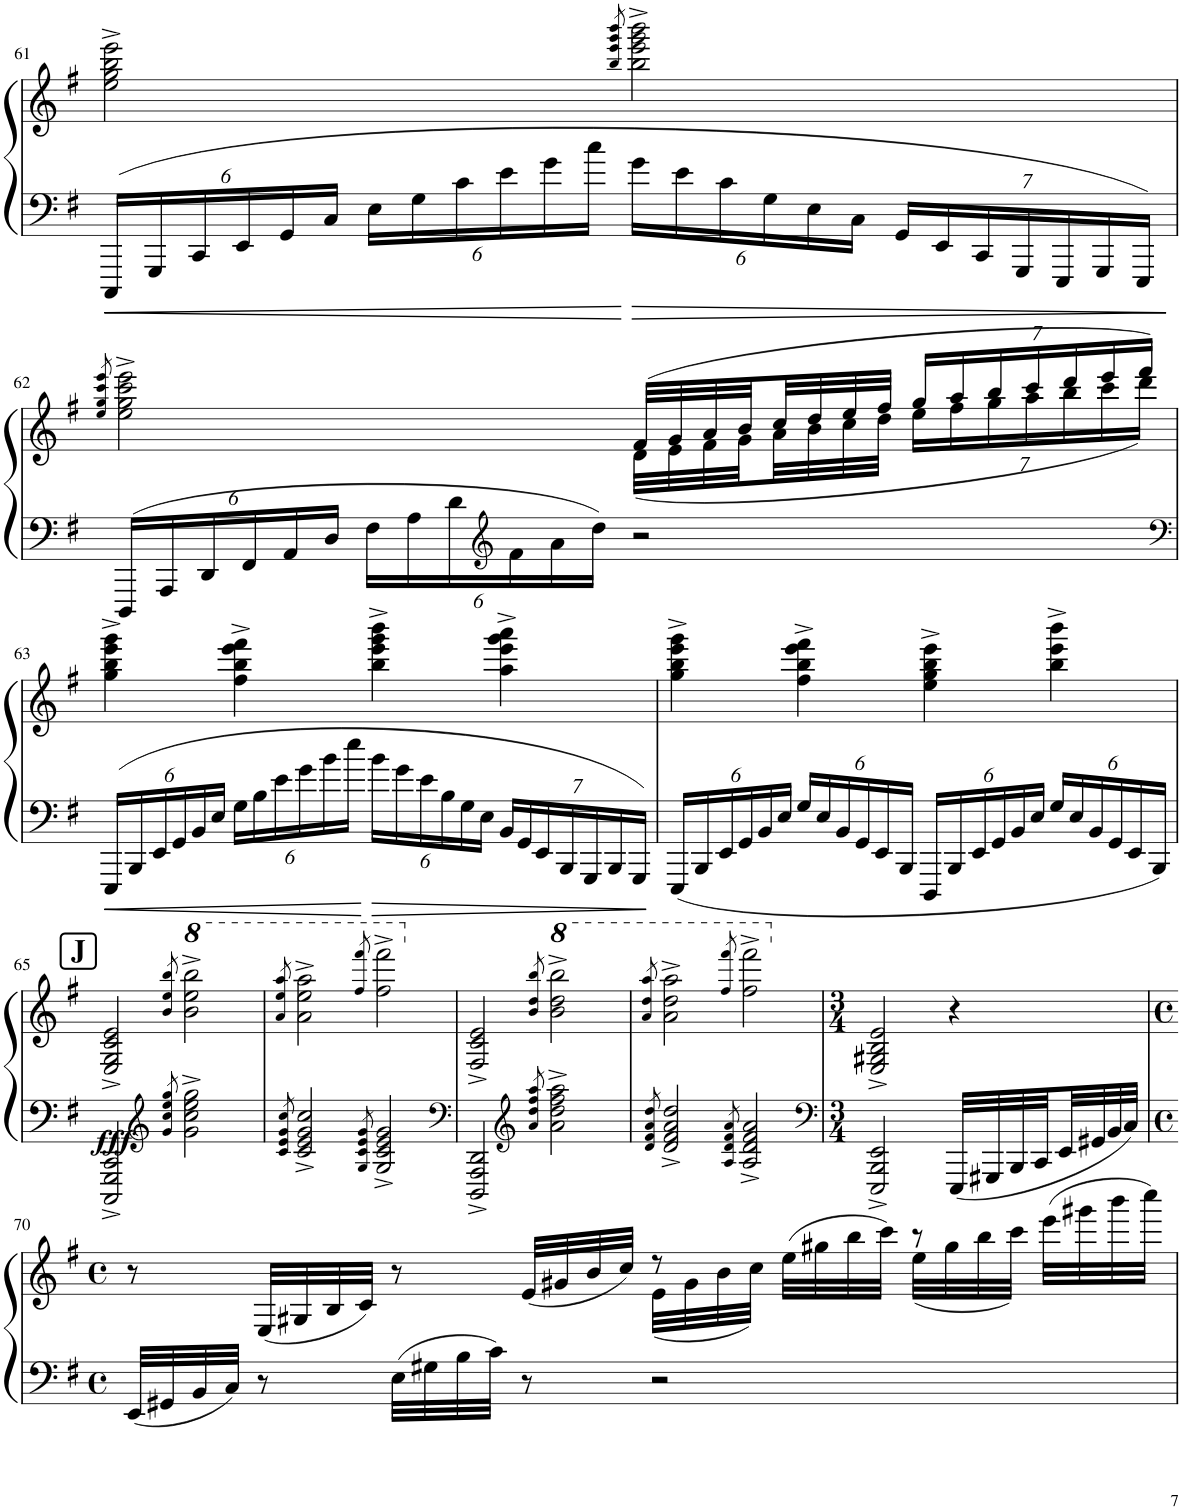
**kern	**kern	**dynam
*part1	*part1	*part1
*staff2	*staff1	*staff1/2
*I"Piano	*	*
*I'Pno.	*	*
!!LO:PB:g=z
*clefF4	*clefG2	*
*k[f#]	*k[f#]	*
*M4/4	*M4/4	*
*met(c)	*met(c)	*
*Xbrackettup	*	*
=61	=61	=61
24CCC/LL	2ee\^ 2gg\^ 2bb\^ 2eee\^	.
24GGG/	.	.
24CC/	.	.
24EE/	.	.
24GG/	.	.
24C/JJ	.	.
24E\LL	.	.
24G\	.	.
24c\	.	.
24e\	.	.
24g\	.	.
24cc\JJ	.	.
.	8qbb/ 8qeee/ 8qggg/ 8qbbb/	.
24g\LL	2bb\^ 2eee\^ 2ggg\^ 2bbb\^	.
24e\	.	.
24c\	.	.
24G\	.	.
24E\	.	.
24C\JJ	.	.
28GG/LL	.	.
28EE/	.	.
28CC/	.	.
28GGG/	.	.
28EEE/	.	.
28GGG/	.	.
28EEE/JJ	.	.
!!LO:LB:g=z
=62	=62	=62
.	8qee/ 8qgg/ 8qccc/ 8qeee/	.
*	*^	*
24DDD/LL	2ee\^ 2gg\^ 2ccc\^ 2eee\^	2ryy	.
24AAA/	.	.	.
24DD/	.	.	.
24FF#/	.	.	.
24AA/	.	.	.
24D/JJ	.	.	.
24F#\LL	.	.	.
24A\	.	.	.
24d\	.	.	.
*clefG2	*	*	*
24f#\	.	.	.
24a\	.	.	.
24dd\JJ	.	.	.
2r	(32f#/LLL	(32d\LLL	.
.	32g/	32e\	.
.	32a/	32f#\	.
.	32b/	32g\	.
.	32cc/	32a\	.
.	32dd/	32b\	.
.	32ee/	32cc\	.
.	32ff#/JJJ	32dd\JJJ	.
*	*Xbrackettup	*	*
.	28gg/LL	28ee\LL	.
.	28aa/	28ff#\	.
.	28bb/	28gg\	.
.	28ccc/	28aa\	.
.	28ddd/	28bb\	.
.	28eee/	28ccc\	.
.	28fff#/JJ)	28ddd\JJ)	.
*	*v	*v	*
!!LO:LB:g=z
=63	=63	=63
*clefF4	*	*
24EEE/LL	4gg\^ 4bb\^ 4eee\^ 4ggg\^	.
24BBB/	.	.
24EE/	.	.
24GG/	.	.
24BB/	.	.
24E/JJ	.	.
24G\LL	4ff#\^ 4bb\^ 4eee\^ 4fff#\^	.
24B\	.	.
24e\	.	.
24g\	.	.
24b\	.	.
24ee\JJ	.	.
24b\LL	4bb\^ 4eee\^ 4ggg\^ 4bbb\^	.
24g\	.	.
24e\	.	.
24B\	.	.
24G\	.	.
24E\JJ	.	.
28BB/LL	4aa\^ 4eee\^ 4ggg\^ 4aaa\^	.
28GG/	.	.
28EE/	.	.
28BBB/	.	.
28GGG/	.	.
28BBB/	.	.
28GGG/JJ	.	.
=64	=64	=64
24EEE/LL	4gg\^ 4bb\^ 4eee\^ 4ggg\^	.
24BBB/	.	.
24EE/	.	.
24GG/	.	.
24BB/	.	.
24E/JJ	.	.
24G/LL	4ff#\^ 4bb\^ 4eee\^ 4fff#\^	.
24E/	.	.
24BB/	.	.
24GG/	.	.
24EE/	.	.
24BBB/JJ	.	.
24DDD/LL	4ee\^ 4gg\^ 4bb\^ 4eee\^	.
24BBB/	.	.
24EE/	.	.
24GG/	.	.
24BB/	.	.
24E/JJ	.	.
24G/LL	4bb\^ 4eee\^ 4bbb\^	.
24E/	.	.
24BB/	.	.
24GG/	.	.
24EE/	.	.
24BBB/JJ	.	.
!!LO:LB:g=z
!!LO:REH:place=s1:a:B:cj:fs=14:t=J
=65	=65	=65
!	!	!LO:DY:b=2
2CCC/^ 2GGG/^ 2CC/^	2E/^ 2G/^ 2c/^ 2e/^	fff
*clefG2	*	*
*	*8va	*
8qg/ 8qcc/ 8qee/ 8qgg/	8qbb/ 8qeee/ 8qbbb/	.
2g\^ 2cc\^ 2ee\^ 2gg\^	2bb\^ 2eee\^ 2bbb\^	.
=66	=66	=66
8qc/ 8qe/ 8qg/ 8qcc/	8qaa/ 8qeee/ 8qaaa/	.
2c/^ 2e/^ 2g/^ 2cc/^	2aa\^ 2eee\^ 2aaa\^	.
8qG/ 8qc/ 8qe/ 8qg/	8qfff#/ 8qffff#/	.
2G/^ 2c/^ 2e/^ 2g/^	2fff#\^ 2ffff#\^	.
=67	=67	=67
*clefF4	*	*
*	*X8va	*
2DDD/^ 2AAA/^ 2DD/^	2F#/^ 2c/^ 2e/^	.
*clefG2	*	*
*	*8va	*
8qa/ 8qdd/ 8qff#/ 8qaa/	8qbb/ 8qddd/ 8qbbb/	.
2a\^ 2dd\^ 2ff#\^ 2aa\^	2bb\^ 2ddd\^ 2bbb\^	.
=68	=68	=68
8qd/ 8qf#/ 8qa/ 8qdd/	8qaa/ 8qddd/ 8qaaa/	.
2d/^ 2f#/^ 2a/^ 2dd/^	2aa\^ 2ddd\^ 2aaa\^	.
8qA/ 8qd/ 8qf#/ 8qa/	8qfff#/ 8qffff#/	.
2A/^ 2d/^ 2f#/^ 2a/^	2fff#\^ 2ffff#\^	.
=69	=69	=69
*clefF4	*	*
*M3/4	*M3/4	*
*	*X8va	*
2EEE/^ 2BBB/^ 2EE/^	2E/^ 2G#X/^ 2B/^ 2e/^	.
32EEE/LLL	4r	.
32GGG#X/	.	.
32BBB/	.	.
32CC/	.	.
32EE/	.	.
32GG#X/	.	.
32BB/	.	.
32C/JJJ	.	.
!!LO:LB:g=z
=70	=70	=70
*M4/4	*M4/4	*
*met(c)	*met(c)	*
*	*^	*
32EE/LLL	8r	2ryy	.
32GG#X/	.	.	.
32BB/	.	.	.
32C/JJJ	.	.	.
8r	(32E/LLL	.	.
.	32G#X/	.	.
.	32B/	.	.
.	32c/JJJ)	.	.
32E\LLL	8r	.	.
32G#X\	.	.	.
32B\	.	.	.
32c\JJJ	.	.	.
8r	(32e/LLL	.	.
.	32g#X/	.	.
.	32b/	.	.
.	32cc/JJJ)	.	.
2r	8r	(32e\LLL	.
.	.	32g#\	.
.	.	32b\	.
.	.	32cc\JJJ)	.
.	(32ee\LLL	8ryy	.
.	32gg#X\	.	.
.	32bb\	.	.
.	32ccc\JJJ)	.	.
.	8r	(32ee\LLL	.
.	.	32gg#\	.
.	.	32bb\	.
.	.	32ccc\JJJ)	.
.	(32eee\LLL	8ryy	.
.	32ggg#X\	.	.
.	32bbb\	.	.
.	32cccc\JJJ)	.	.
*	*v	*v	*
=	=	=
*-	*-	*-
